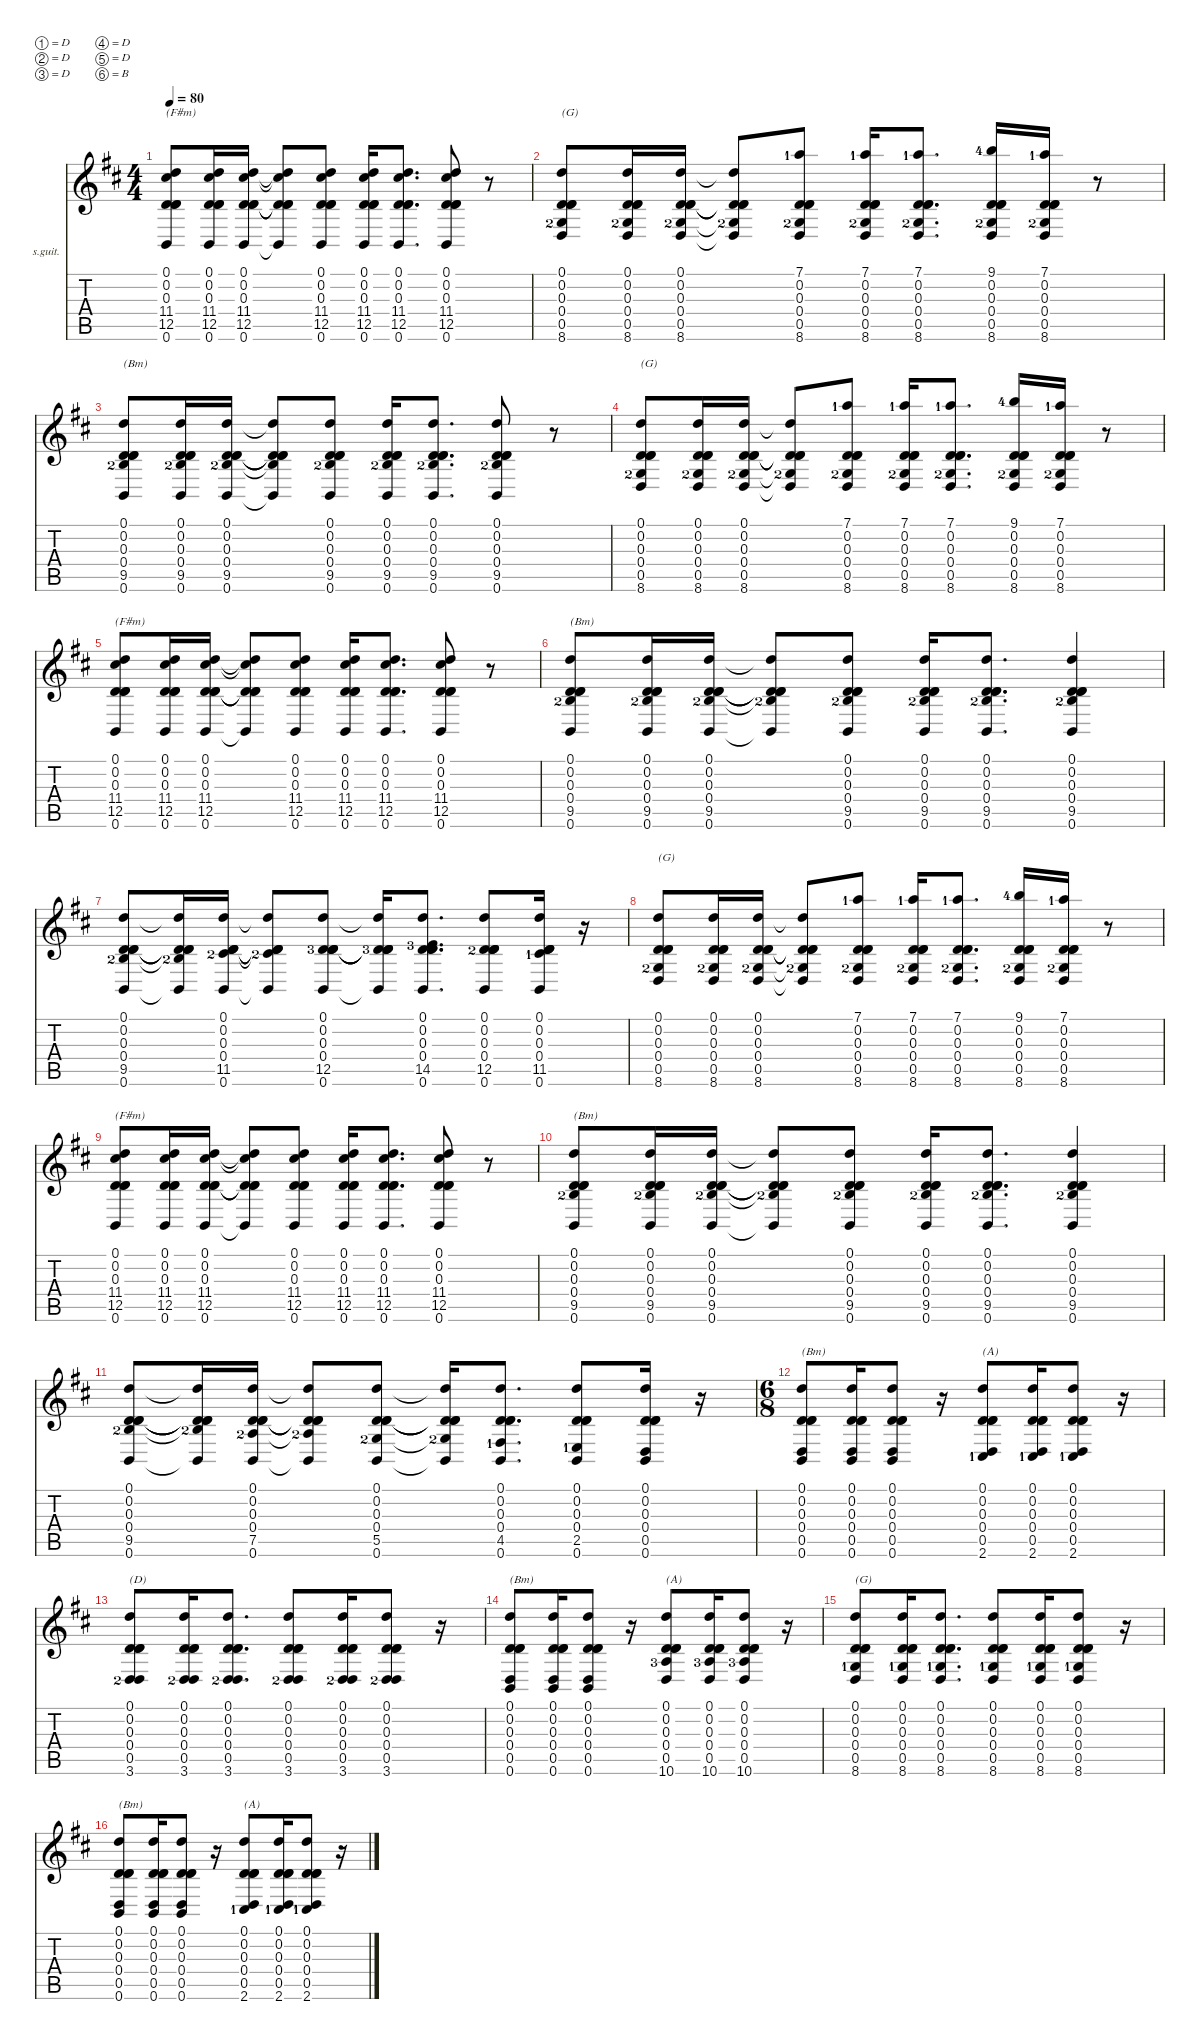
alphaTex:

\defaultSystemsLayout 4
\hideDynamics
\bracketExtendMode nobrackets
\firstSystemTrackNameOrientation horizontal
\otherSystemsTrackNameOrientation horizontal
\track ("full rhythm (alt tuning) 07" "s.guit.") {instrument acousticguitarsteel}
\staff {score tabs}
\tuning (D4 D3 D3 D3 D2 B1)
\ts (4 4)
\tempo 80
\clef g2
\ks bminor
(0.6{acc forcenatural} 12.5{acc forcenatural} 11.4{acc #} 0.3{acc forcenatural} 0.2{acc forcenatural} 0.1{acc forcenatural}).8{txt "(F#m)" dy mf beam Up} (0.6{acc forcenatural} 12.5{acc forcenatural} 11.4{acc #} 0.3{acc forcenatural} 0.2{acc forcenatural} 0.1{acc forcenatural}).16{beam Up} (0.6{acc forcenatural} 12.5{acc forcenatural} 11.4{acc #} 0.3{acc forcenatural} 0.2{acc forcenatural} 0.1{acc forcenatural}).16{beam Up} (0.6{t acc forcenatural} 12.5{t acc forcenatural} 11.4{t acc #} 0.3{t acc forcenatural} 0.2{t acc forcenatural} 0.1{t acc forcenatural}).8{beam Up} (0.6{acc forcenatural} 12.5{acc forcenatural} 11.4{acc #} 0.3{acc forcenatural} 0.2{acc forcenatural} 0.1{acc forcenatural}).8{beam Up} (0.6{acc forcenatural} 12.5{acc forcenatural} 11.4{acc #} 0.3{acc forcenatural} 0.2{acc forcenatural} 0.1{acc forcenatural}).16{beam Up} (0.6{acc forcenatural} 12.5{acc forcenatural} 11.4{acc #} 0.3{acc forcenatural} 0.2{acc forcenatural} 0.1{acc forcenatural}).8{d beam Up} (0.6{acc forcenatural} 12.5{acc forcenatural} 11.4{acc #} 0.3{acc forcenatural} 0.2{acc forcenatural} 0.1{acc forcenatural}).8{beam Up} r.8{beam Up} |
(8.6{lf 3 acc forcenatural} 0.5{acc forcenatural} 0.4{acc forcenatural} 0.3{acc forcenatural} 0.2{acc forcenatural} 0.1{acc forcenatural}).8{txt "(G)" beam Up} (8.6{lf 3 acc forcenatural} 0.5{acc forcenatural} 0.4{acc forcenatural} 0.3{acc forcenatural} 0.2{acc forcenatural} 0.1{acc forcenatural}).16{beam Up} (8.6{lf 3 acc forcenatural} 0.5{acc forcenatural} 0.4{acc forcenatural} 0.3{acc forcenatural} 0.2{acc forcenatural} 0.1{acc forcenatural}).16{beam Up} (8.6{t lf 3 acc forcenatural} 0.5{t acc forcenatural} 0.4{t acc forcenatural} 0.3{t acc forcenatural} 0.2{t acc forcenatural} 0.1{t acc forcenatural}).8{beam Up} (8.6{lf 3 acc forcenatural} 0.5{acc forcenatural} 0.4{acc forcenatural} 0.3{acc forcenatural} 0.2{acc forcenatural} 7.1{lf 2 acc forcenatural}).8{beam Up} (8.6{lf 3 acc forcenatural} 0.5{acc forcenatural} 0.4{acc forcenatural} 0.3{acc forcenatural} 0.2{acc forcenatural} 7.1{lf 2 acc forcenatural}).16{beam Up} (8.6{lf 3 acc forcenatural} 0.5{acc forcenatural} 0.4{acc forcenatural} 0.3{acc forcenatural} 0.2{acc forcenatural} 7.1{lf 2 acc forcenatural}).8{d beam Up} (8.6{lf 3 acc forcenatural} 0.5{acc forcenatural} 0.4{acc forcenatural} 0.3{acc forcenatural} 0.2{acc forcenatural} 9.1{lf 5 acc forcenatural}).16{beam Up} (8.6{lf 3 acc forcenatural} 0.5{acc forcenatural} 0.4{acc forcenatural} 0.3{acc forcenatural} 0.2{acc forcenatural} 7.1{lf 2 acc forcenatural}).16{beam Up} r.8{beam Up} |
(9.5{lf 3 acc forcenatural} 0.4{acc forcenatural} 0.3{acc forcenatural} 0.2{acc forcenatural} 0.1{acc forcenatural} 0.6{acc forcenatural}).8{txt "(Bm)" beam Up} (9.5{lf 3 acc forcenatural} 0.4{acc forcenatural} 0.3{acc forcenatural} 0.2{acc forcenatural} 0.1{acc forcenatural} 0.6{acc forcenatural}).16{beam Up} (9.5{lf 3 acc forcenatural} 0.4{acc forcenatural} 0.3{acc forcenatural} 0.2{acc forcenatural} 0.1{acc forcenatural} 0.6{acc forcenatural}).16{beam Up} (9.5{t acc forcenatural} 0.4{t acc forcenatural} 0.3{t acc forcenatural} 0.2{t acc forcenatural} 0.1{t acc forcenatural} 0.6{t acc forcenatural}).8{beam Up} (9.5{lf 3 acc forcenatural} 0.4{acc forcenatural} 0.3{acc forcenatural} 0.2{acc forcenatural} 0.1{acc forcenatural} 0.6{acc forcenatural}).8{beam Up} (9.5{lf 3 acc forcenatural} 0.4{acc forcenatural} 0.3{acc forcenatural} 0.2{acc forcenatural} 0.1{acc forcenatural} 0.6{acc forcenatural}).16{beam Up} (9.5{lf 3 acc forcenatural} 0.4{acc forcenatural} 0.3{acc forcenatural} 0.2{acc forcenatural} 0.1{acc forcenatural} 0.6{acc forcenatural}).8{d beam Up} (9.5{lf 3 acc forcenatural} 0.4{acc forcenatural} 0.3{acc forcenatural} 0.2{acc forcenatural} 0.1{acc forcenatural} 0.6{acc forcenatural}).8{beam Up} r.8{beam Up} |
(8.6{lf 3 acc forcenatural} 0.5{acc forcenatural} 0.4{acc forcenatural} 0.3{acc forcenatural} 0.2{acc forcenatural} 0.1{acc forcenatural}).8{txt "(G)" beam Up} (8.6{lf 3 acc forcenatural} 0.5{acc forcenatural} 0.4{acc forcenatural} 0.3{acc forcenatural} 0.2{acc forcenatural} 0.1{acc forcenatural}).16{beam Up} (8.6{lf 3 acc forcenatural} 0.5{acc forcenatural} 0.4{acc forcenatural} 0.3{acc forcenatural} 0.2{acc forcenatural} 0.1{acc forcenatural}).16{beam Up} (8.6{t lf 3 acc forcenatural} 0.5{t acc forcenatural} 0.4{t acc forcenatural} 0.3{t acc forcenatural} 0.2{t acc forcenatural} 0.1{t acc forcenatural}).8{beam Up} (8.6{lf 3 acc forcenatural} 0.5{acc forcenatural} 0.4{acc forcenatural} 0.3{acc forcenatural} 0.2{acc forcenatural} 7.1{lf 2 acc forcenatural}).8{beam Up} (8.6{lf 3 acc forcenatural} 0.5{acc forcenatural} 0.4{acc forcenatural} 0.3{acc forcenatural} 0.2{acc forcenatural} 7.1{lf 2 acc forcenatural}).16{beam Up} (8.6{lf 3 acc forcenatural} 0.5{acc forcenatural} 0.4{acc forcenatural} 0.3{acc forcenatural} 0.2{acc forcenatural} 7.1{lf 2 acc forcenatural}).8{d beam Up} (8.6{lf 3 acc forcenatural} 0.5{acc forcenatural} 0.4{acc forcenatural} 0.3{acc forcenatural} 0.2{acc forcenatural} 9.1{lf 5 acc forcenatural}).16{beam Up} (8.6{lf 3 acc forcenatural} 0.5{acc forcenatural} 0.4{acc forcenatural} 0.3{acc forcenatural} 0.2{acc forcenatural} 7.1{lf 2 acc forcenatural}).16{beam Up} r.8{beam Up} |
(0.6{acc forcenatural} 12.5{acc forcenatural} 11.4{acc #} 0.3{acc forcenatural} 0.2{acc forcenatural} 0.1{acc forcenatural}).8{txt "(F#m)" beam Up} (0.6{acc forcenatural} 12.5{acc forcenatural} 11.4{acc #} 0.3{acc forcenatural} 0.2{acc forcenatural} 0.1{acc forcenatural}).16{beam Up} (0.6{acc forcenatural} 12.5{acc forcenatural} 11.4{acc #} 0.3{acc forcenatural} 0.2{acc forcenatural} 0.1{acc forcenatural}).16{beam Up} (0.6{t acc forcenatural} 12.5{t acc forcenatural} 11.4{t acc #} 0.3{t acc forcenatural} 0.2{t acc forcenatural} 0.1{t acc forcenatural}).8{beam Up} (0.6{acc forcenatural} 12.5{acc forcenatural} 11.4{acc #} 0.3{acc forcenatural} 0.2{acc forcenatural} 0.1{acc forcenatural}).8{beam Up} (0.6{acc forcenatural} 12.5{acc forcenatural} 11.4{acc #} 0.3{acc forcenatural} 0.2{acc forcenatural} 0.1{acc forcenatural}).16{beam Up} (0.6{acc forcenatural} 12.5{acc forcenatural} 11.4{acc #} 0.3{acc forcenatural} 0.2{acc forcenatural} 0.1{acc forcenatural}).8{d beam Up} (0.6{acc forcenatural} 12.5{acc forcenatural} 11.4{acc #} 0.3{acc forcenatural} 0.2{acc forcenatural} 0.1{acc forcenatural}).8{beam Up} r.8{beam Up} |
(9.5{lf 3 acc forcenatural} 0.4{acc forcenatural} 0.3{acc forcenatural} 0.2{acc forcenatural} 0.1{acc forcenatural} 0.6{acc forcenatural}).8{txt "(Bm)" beam Up} (9.5{lf 3 acc forcenatural} 0.4{acc forcenatural} 0.3{acc forcenatural} 0.2{acc forcenatural} 0.1{acc forcenatural} 0.6{acc forcenatural}).16{beam Up} (9.5{lf 3 acc forcenatural} 0.4{acc forcenatural} 0.3{acc forcenatural} 0.2{acc forcenatural} 0.1{acc forcenatural} 0.6{acc forcenatural}).16{beam Up} (9.5{t lf 3 acc forcenatural} 0.4{t acc forcenatural} 0.3{t acc forcenatural} 0.2{t acc forcenatural} 0.1{t acc forcenatural} 0.6{t acc forcenatural}).8{beam Up} (9.5{lf 3 acc forcenatural} 0.4{acc forcenatural} 0.3{acc forcenatural} 0.2{acc forcenatural} 0.1{acc forcenatural} 0.6{acc forcenatural}).8{beam Up} (9.5{lf 3 acc forcenatural} 0.4{acc forcenatural} 0.3{acc forcenatural} 0.2{acc forcenatural} 0.1{acc forcenatural} 0.6{acc forcenatural}).16{beam Up} (9.5{lf 3 acc forcenatural} 0.4{acc forcenatural} 0.3{acc forcenatural} 0.2{acc forcenatural} 0.1{acc forcenatural} 0.6{acc forcenatural}).8{d beam Up} (9.5{lf 3 acc forcenatural} 0.4{acc forcenatural} 0.3{acc forcenatural} 0.2{acc forcenatural} 0.1{acc forcenatural} 0.6{acc forcenatural}).4{beam Up} |
(9.5{lf 3 acc forcenatural} 0.4{acc forcenatural} 0.3{acc forcenatural} 0.2{acc forcenatural} 0.1{acc forcenatural} 0.6{acc forcenatural}).8{beam Up} (9.5{t lf 3 acc forcenatural} 0.4{t acc forcenatural} 0.3{t acc forcenatural} 0.2{t acc forcenatural} 0.1{t acc forcenatural} 0.6{t acc forcenatural}).16{beam Up} (11.5{lf 3 acc #} 0.4{acc forcenatural} 0.3{acc forcenatural} 0.2{acc forcenatural} 0.1{acc forcenatural} 0.6{acc forcenatural}).16{beam Up} (11.5{t lf 3 acc #} 0.4{t acc forcenatural} 0.3{t acc forcenatural} 0.2{t acc forcenatural} 0.1{t acc forcenatural} 0.6{t acc forcenatural}).8{beam Up} (12.5{lf 4 acc forcenatural} 0.4{acc forcenatural} 0.3{acc forcenatural} 0.2{acc forcenatural} 0.1{acc forcenatural} 0.6{acc forcenatural}).8{beam Up} (12.5{t lf 4 acc forcenatural} 0.4{t acc forcenatural} 0.3{t acc forcenatural} 0.2{t acc forcenatural} 0.1{t acc forcenatural} 0.6{t acc forcenatural}).16{beam Up} (14.5{lf 4 acc forcenatural} 0.4{acc forcenatural} 0.3{acc forcenatural} 0.2{acc forcenatural} 0.1{acc forcenatural} 0.6{acc forcenatural}).8{d beam Up} (12.5{lf 3 acc forcenatural} 0.4{acc forcenatural} 0.3{acc forcenatural} 0.2{acc forcenatural} 0.1{acc forcenatural} 0.6{acc forcenatural}).8{beam Up} (11.5{lf 2 acc #} 0.4{acc forcenatural} 0.3{acc forcenatural} 0.2{acc forcenatural} 0.1{acc forcenatural} 0.6{acc forcenatural}).16{beam Up} r.16{beam Up} |
(8.6{lf 3 acc forcenatural} 0.5{acc forcenatural} 0.4{acc forcenatural} 0.3{acc forcenatural} 0.2{acc forcenatural} 0.1{acc forcenatural}).8{txt "(G)" beam Up} (8.6{lf 3 acc forcenatural} 0.5{acc forcenatural} 0.4{acc forcenatural} 0.3{acc forcenatural} 0.2{acc forcenatural} 0.1{acc forcenatural}).16{beam Up} (8.6{lf 3 acc forcenatural} 0.5{acc forcenatural} 0.4{acc forcenatural} 0.3{acc forcenatural} 0.2{acc forcenatural} 0.1{acc forcenatural}).16{beam Up} (8.6{t lf 3 acc forcenatural} 0.5{t acc forcenatural} 0.4{t acc forcenatural} 0.3{t acc forcenatural} 0.2{t acc forcenatural} 0.1{t acc forcenatural}).8{beam Up} (8.6{lf 3 acc forcenatural} 0.5{acc forcenatural} 0.4{acc forcenatural} 0.3{acc forcenatural} 0.2{acc forcenatural} 7.1{lf 2 acc forcenatural}).8{beam Up} (8.6{lf 3 acc forcenatural} 0.5{acc forcenatural} 0.4{acc forcenatural} 0.3{acc forcenatural} 0.2{acc forcenatural} 7.1{lf 2 acc forcenatural}).16{beam Up} (8.6{lf 3 acc forcenatural} 0.5{acc forcenatural} 0.4{acc forcenatural} 0.3{acc forcenatural} 0.2{acc forcenatural} 7.1{lf 2 acc forcenatural}).8{d beam Up} (8.6{lf 3 acc forcenatural} 0.5{acc forcenatural} 0.4{acc forcenatural} 0.3{acc forcenatural} 0.2{acc forcenatural} 9.1{lf 5 acc forcenatural}).16{beam Up} (8.6{lf 3 acc forcenatural} 0.5{acc forcenatural} 0.4{acc forcenatural} 0.3{acc forcenatural} 0.2{acc forcenatural} 7.1{lf 2 acc forcenatural}).16{beam Up} r.8{beam Up} |
(0.6{acc forcenatural} 12.5{acc forcenatural} 11.4{acc #} 0.3{acc forcenatural} 0.2{acc forcenatural} 0.1{acc forcenatural}).8{txt "(F#m)" beam Up} (0.6{acc forcenatural} 12.5{acc forcenatural} 11.4{acc #} 0.3{acc forcenatural} 0.2{acc forcenatural} 0.1{acc forcenatural}).16{beam Up} (0.6{acc forcenatural} 12.5{acc forcenatural} 11.4{acc #} 0.3{acc forcenatural} 0.2{acc forcenatural} 0.1{acc forcenatural}).16{beam Up} (0.6{t acc forcenatural} 12.5{t acc forcenatural} 11.4{t acc #} 0.3{t acc forcenatural} 0.2{t acc forcenatural} 0.1{t acc forcenatural}).8{beam Up} (0.6{acc forcenatural} 12.5{acc forcenatural} 11.4{acc #} 0.3{acc forcenatural} 0.2{acc forcenatural} 0.1{acc forcenatural}).8{beam Up} (0.6{acc forcenatural} 12.5{acc forcenatural} 11.4{acc #} 0.3{acc forcenatural} 0.2{acc forcenatural} 0.1{acc forcenatural}).16{beam Up} (0.6{acc forcenatural} 12.5{acc forcenatural} 11.4{acc #} 0.3{acc forcenatural} 0.2{acc forcenatural} 0.1{acc forcenatural}).8{d beam Up} (0.6{acc forcenatural} 12.5{acc forcenatural} 11.4{acc #} 0.3{acc forcenatural} 0.2{acc forcenatural} 0.1{acc forcenatural}).8{beam Up} r.8{beam Up} |
(9.5{lf 3 acc forcenatural} 0.4{acc forcenatural} 0.3{acc forcenatural} 0.2{acc forcenatural} 0.1{acc forcenatural} 0.6{acc forcenatural}).8{txt "(Bm)" beam Up} (9.5{lf 3 acc forcenatural} 0.4{acc forcenatural} 0.3{acc forcenatural} 0.2{acc forcenatural} 0.1{acc forcenatural} 0.6{acc forcenatural}).16{beam Up} (9.5{lf 3 acc forcenatural} 0.4{acc forcenatural} 0.3{acc forcenatural} 0.2{acc forcenatural} 0.1{acc forcenatural} 0.6{acc forcenatural}).16{beam Up} (9.5{t lf 3 acc forcenatural} 0.4{t acc forcenatural} 0.3{t acc forcenatural} 0.2{t acc forcenatural} 0.1{t acc forcenatural} 0.6{t acc forcenatural}).8{beam Up} (9.5{lf 3 acc forcenatural} 0.4{acc forcenatural} 0.3{acc forcenatural} 0.2{acc forcenatural} 0.1{acc forcenatural} 0.6{acc forcenatural}).8{beam Up} (9.5{lf 3 acc forcenatural} 0.4{acc forcenatural} 0.3{acc forcenatural} 0.2{acc forcenatural} 0.1{acc forcenatural} 0.6{acc forcenatural}).16{beam Up} (9.5{lf 3 acc forcenatural} 0.4{acc forcenatural} 0.3{acc forcenatural} 0.2{acc forcenatural} 0.1{acc forcenatural} 0.6{acc forcenatural}).8{d beam Up} (9.5{lf 3 acc forcenatural} 0.4{acc forcenatural} 0.3{acc forcenatural} 0.2{acc forcenatural} 0.1{acc forcenatural} 0.6{acc forcenatural}).4{beam Up} |
(9.5{lf 3 acc forcenatural} 0.4{acc forcenatural} 0.3{acc forcenatural} 0.2{acc forcenatural} 0.1{acc forcenatural} 0.6{acc forcenatural}).8{beam Up} (9.5{t lf 3 acc forcenatural} 0.4{t acc forcenatural} 0.3{t acc forcenatural} 0.2{t acc forcenatural} 0.1{t acc forcenatural} 0.6{t acc forcenatural}).16{beam Up} (7.5{lf 3 acc forcenatural} 0.4{acc forcenatural} 0.3{acc forcenatural} 0.2{acc forcenatural} 0.1{acc forcenatural} 0.6{acc forcenatural}).16{beam Up} (7.5{t lf 3 acc forcenatural} 0.4{t acc forcenatural} 0.3{t acc forcenatural} 0.2{t acc forcenatural} 0.1{t acc forcenatural} 0.6{t acc forcenatural}).8{beam Up} (5.5{lf 3 acc forcenatural} 0.4{acc forcenatural} 0.3{acc forcenatural} 0.2{acc forcenatural} 0.1{acc forcenatural} 0.6{acc forcenatural}).8{beam Up} (5.5{t lf 3 acc forcenatural} 0.4{t acc forcenatural} 0.3{t acc forcenatural} 0.2{t acc forcenatural} 0.1{t acc forcenatural} 0.6{t acc forcenatural}).16{beam Up} (4.5{lf 2 acc #} 0.4{acc forcenatural} 0.3{acc forcenatural} 0.2{acc forcenatural} 0.1{acc forcenatural} 0.6{acc forcenatural}).8{d beam Up} (2.5{lf 2 acc forcenatural} 0.4{acc forcenatural} 0.3{acc forcenatural} 0.2{acc forcenatural} 0.1{acc forcenatural} 0.6{acc forcenatural}).8{beam Up} (0.4{acc forcenatural} 0.3{acc forcenatural} 0.2{acc forcenatural} 0.1{acc forcenatural} 0.6{acc forcenatural} 0.5{acc forcenatural}).16{beam Up} r.16{beam Up} |
\ts (6 8)
\beaming (8 3 3)
(0.5{acc forcenatural} 0.4{acc forcenatural} 0.3{acc forcenatural} 0.2{acc forcenatural} 0.1{acc forcenatural} 0.6{acc forcenatural}).8{txt "(Bm)" beam Up} (0.5{acc forcenatural} 0.4{acc forcenatural} 0.3{acc forcenatural} 0.2{acc forcenatural} 0.1{acc forcenatural} 0.6{acc forcenatural}).16{beam Up} (0.5{acc forcenatural} 0.4{acc forcenatural} 0.3{acc forcenatural} 0.2{acc forcenatural} 0.1{acc forcenatural} 0.6{acc forcenatural}).8{beam Up} r.16{beam Up} (2.6{lf 2 acc #} 0.5{acc forcenatural} 0.4{acc forcenatural} 0.3{acc forcenatural} 0.2{acc forcenatural} 0.1{acc forcenatural}).8{txt "(A)" beam Up} (2.6{lf 2 acc #} 0.5{acc forcenatural} 0.4{acc forcenatural} 0.3{acc forcenatural} 0.2{acc forcenatural} 0.1{acc forcenatural}).16{beam Up} (2.6{lf 2 acc #} 0.5{acc forcenatural} 0.4{acc forcenatural} 0.3{acc forcenatural} 0.2{acc forcenatural} 0.1{acc forcenatural}).8{beam Up} r.16{beam Up} |
(3.6{lf 3 acc forcenatural} 0.5{acc forcenatural} 0.4{acc forcenatural} 0.3{acc forcenatural} 0.2{acc forcenatural} 0.1{acc forcenatural}).8{txt "(D)" beam Up} (3.6{lf 3 acc forcenatural} 0.5{acc forcenatural} 0.4{acc forcenatural} 0.3{acc forcenatural} 0.2{acc forcenatural} 0.1{acc forcenatural}).16{beam Up} (3.6{lf 3 acc forcenatural} 0.5{acc forcenatural} 0.4{acc forcenatural} 0.3{acc forcenatural} 0.2{acc forcenatural} 0.1{acc forcenatural}).8{d beam Up} (3.6{lf 3 acc forcenatural} 0.5{acc forcenatural} 0.4{acc forcenatural} 0.3{acc forcenatural} 0.2{acc forcenatural} 0.1{acc forcenatural}).8{beam Up} (3.6{lf 3 acc forcenatural} 0.5{acc forcenatural} 0.4{acc forcenatural} 0.3{acc forcenatural} 0.2{acc forcenatural} 0.1{acc forcenatural}).16{beam Up} (3.6{lf 3 acc forcenatural} 0.5{acc forcenatural} 0.4{acc forcenatural} 0.3{acc forcenatural} 0.2{acc forcenatural} 0.1{acc forcenatural}).8{beam Up} r.16{beam Up} |
(0.5{acc forcenatural} 0.4{acc forcenatural} 0.3{acc forcenatural} 0.2{acc forcenatural} 0.1{acc forcenatural} 0.6{acc forcenatural}).8{txt "(Bm)" beam Up} (0.5{acc forcenatural} 0.4{acc forcenatural} 0.3{acc forcenatural} 0.2{acc forcenatural} 0.1{acc forcenatural} 0.6{acc forcenatural}).16{beam Up} (0.5{acc forcenatural} 0.4{acc forcenatural} 0.3{acc forcenatural} 0.2{acc forcenatural} 0.1{acc forcenatural} 0.6{acc forcenatural}).8{beam Up} r.16{beam Up} (0.5{acc forcenatural} 0.4{acc forcenatural} 0.3{acc forcenatural} 0.2{acc forcenatural} 0.1{acc forcenatural} 10.6{lf 4 acc forcenatural}).8{txt "(A)" beam Up} (0.5{acc forcenatural} 0.4{acc forcenatural} 0.3{acc forcenatural} 0.2{acc forcenatural} 0.1{acc forcenatural} 10.6{lf 4 acc forcenatural}).16{beam Up} (0.5{acc forcenatural} 0.4{acc forcenatural} 0.3{acc forcenatural} 0.2{acc forcenatural} 0.1{acc forcenatural} 10.6{lf 4 acc forcenatural}).8{beam Up} r.16{beam Up} |
(8.6{lf 2 acc forcenatural} 0.5{acc forcenatural} 0.4{acc forcenatural} 0.3{acc forcenatural} 0.2{acc forcenatural} 0.1{acc forcenatural}).8{txt "(G)" beam Up} (8.6{lf 2 acc forcenatural} 0.5{acc forcenatural} 0.4{acc forcenatural} 0.3{acc forcenatural} 0.2{acc forcenatural} 0.1{acc forcenatural}).16{beam Up} (8.6{lf 2 acc forcenatural} 0.5{acc forcenatural} 0.4{acc forcenatural} 0.3{acc forcenatural} 0.2{acc forcenatural} 0.1{acc forcenatural}).8{d beam Up} (8.6{lf 2 acc forcenatural} 0.5{acc forcenatural} 0.4{acc forcenatural} 0.3{acc forcenatural} 0.2{acc forcenatural} 0.1{acc forcenatural}).8{beam Up} (8.6{lf 2 acc forcenatural} 0.5{acc forcenatural} 0.4{acc forcenatural} 0.3{acc forcenatural} 0.2{acc forcenatural} 0.1{acc forcenatural}).16{beam Up} (8.6{lf 2 acc forcenatural} 0.5{acc forcenatural} 0.4{acc forcenatural} 0.3{acc forcenatural} 0.2{acc forcenatural} 0.1{acc forcenatural}).8{beam Up} r.16{beam Up} |
(0.5{acc forcenatural} 0.4{acc forcenatural} 0.3{acc forcenatural} 0.2{acc forcenatural} 0.1{acc forcenatural} 0.6{acc forcenatural}).8{txt "(Bm)" beam Up} (0.5{acc forcenatural} 0.4{acc forcenatural} 0.3{acc forcenatural} 0.2{acc forcenatural} 0.1{acc forcenatural} 0.6{acc forcenatural}).16{beam Up} (0.5{acc forcenatural} 0.4{acc forcenatural} 0.3{acc forcenatural} 0.2{acc forcenatural} 0.1{acc forcenatural} 0.6{acc forcenatural}).8{beam Up} r.16{beam Up} (2.6{lf 2 acc #} 0.5{acc forcenatural} 0.4{acc forcenatural} 0.3{acc forcenatural} 0.2{acc forcenatural} 0.1{acc forcenatural}).8{txt "(A)" beam Up} (2.6{lf 2 acc #} 0.5{acc forcenatural} 0.4{acc forcenatural} 0.3{acc forcenatural} 0.2{acc forcenatural} 0.1{acc forcenatural}).16{beam Up} (2.6{lf 2 acc #} 0.5{acc forcenatural} 0.4{acc forcenatural} 0.3{acc forcenatural} 0.2{acc forcenatural} 0.1{acc forcenatural}).8{beam Up} r.16{beam Up}
